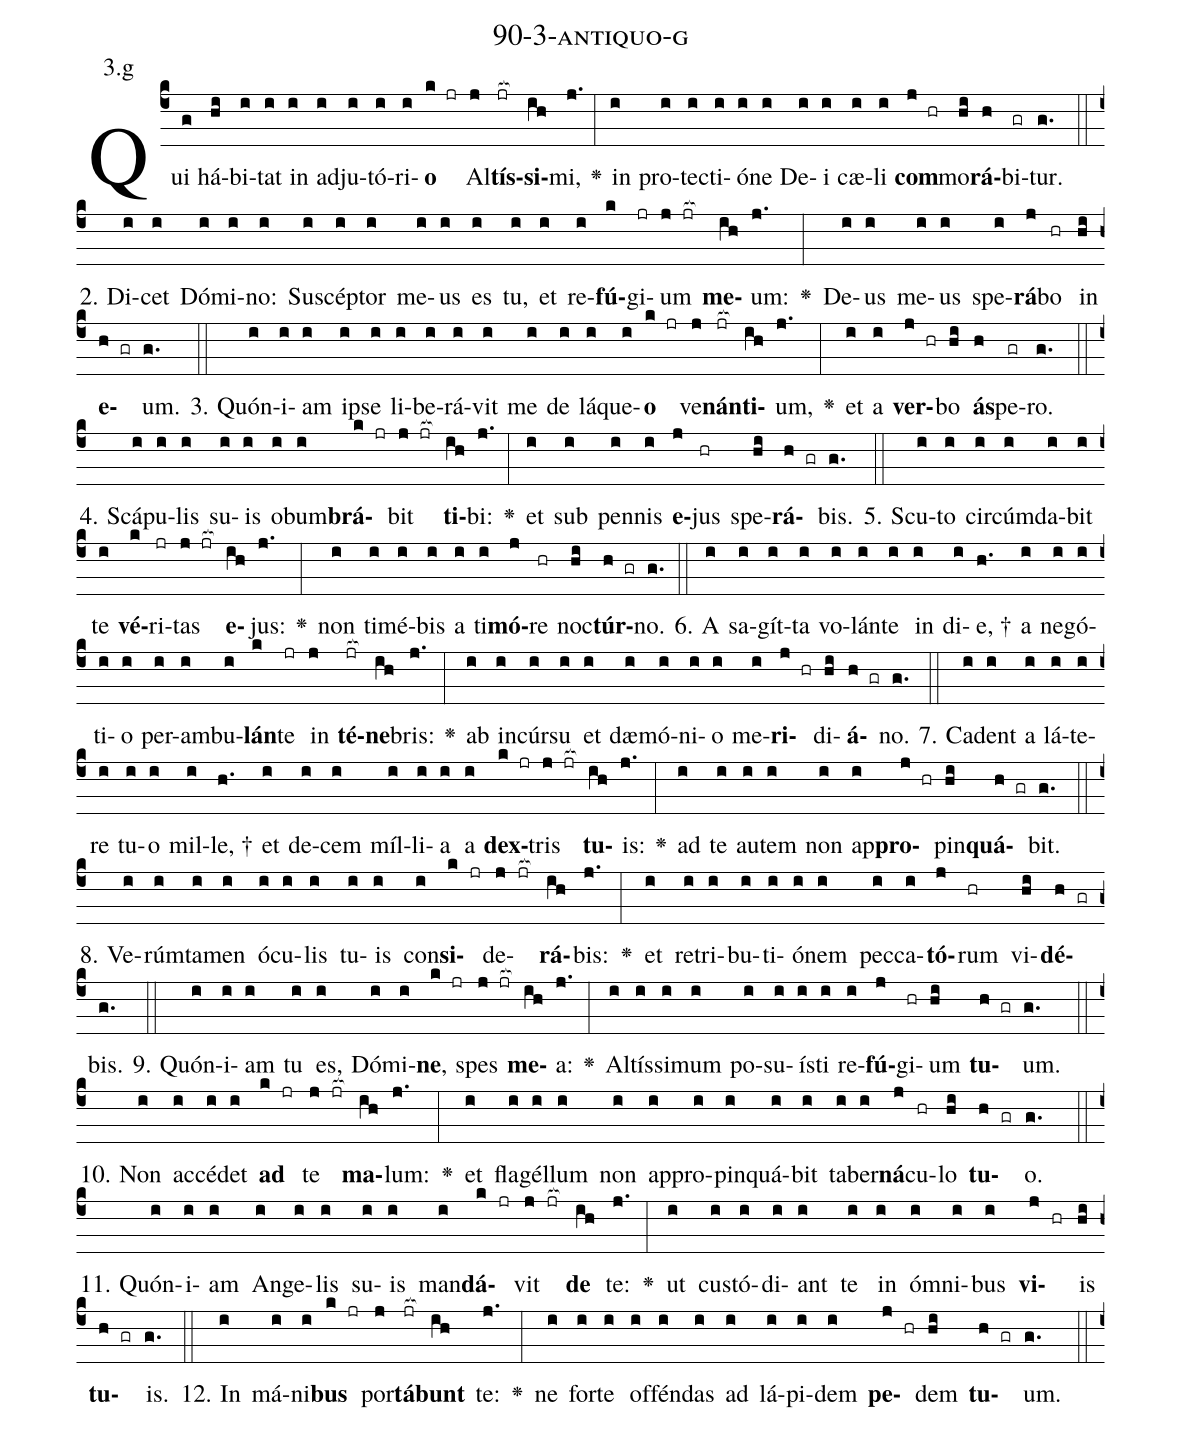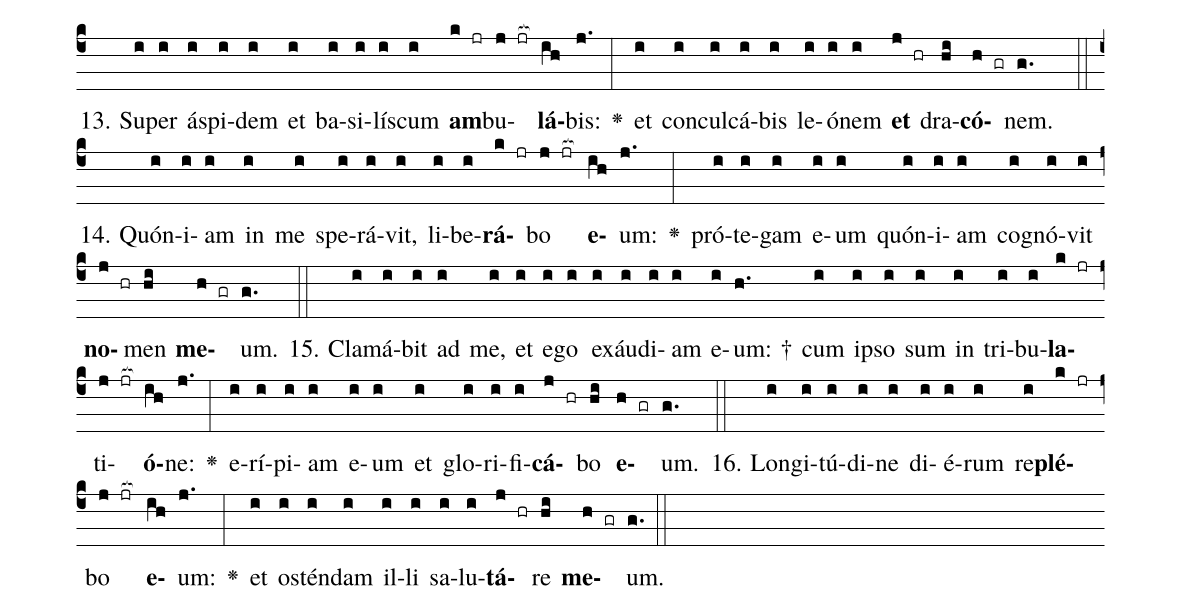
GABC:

name: 90-3-antiquo-g;
annotation: 3.g;
%%
(c4)Qui(g) há(hi)bi(i)tat(i) in(i) ad(i)ju(i)tó(i)ri(i)<b>o</b>(k jr) Al(j)<b>tís</b>(jr[ocb:1{])<b>si</b>(ih[ocb:0}])mi,(j.) <v>\greheightstar</v>(:) in(i) pro(i)tec(i)ti(i)ó(i)ne(i) De(i)i(i) cæ(i)li(i) <b>com</b>(j hr)mo(hi)<b>rá</b>(h)bi(gr)tur.(g.) (::)
2. Di(i)cet(i) Dó(i)mi(i)no:(i) Su(i)scép(i)tor(i) me(i)us(i) es(i) tu,(i) et(i) re(i)<b>fú</b>(k)gi(jr)um(j jr[ocb:1{]) <b>me</b>(ih[ocb:0}])um:(j.) <v>\greheightstar</v>(:) De(i)us(i) me(i)us(i) spe(i)<b>rá</b>(j)bo(hr) in(hi) <b>e</b>(h gr)um.(g.) (::)
3. Quón(i)i(i)am(i) ip(i)se(i) li(i)be(i)rá(i)vit(i) me(i) de(i) lá(i)que(i)<b>o</b>(k jr) ve(j)<b>nán</b>(jr[ocb:1{])<b>ti</b>(ih[ocb:0}])um,(j.) <v>\greheightstar</v>(:) et(i) a(i) <b>ver</b>(j hr)bo(hi) <b>ás</b>(h)pe(gr)ro.(g.) (::)
4. Scá(i)pu(i)lis(i) su(i)is(i) ob(i)um(i)<b>brá</b>(k jr)bit(j jr[ocb:1{]) <b>ti</b>(ih[ocb:0}])bi:(j.) <v>\greheightstar</v>(:) et(i) sub(i) pen(i)nis(i) <b>e</b>(j)jus(hr) spe(hi)<b>rá</b>(h gr)bis.(g.) (::)
5. Scu(i)to(i) cir(i)cúm(i)da(i)bit(i) te(i) <b>vé</b>(k)ri(jr)tas(j jr[ocb:1{]) <b>e</b>(ih[ocb:0}])jus:(j.) <v>\greheightstar</v>(:) non(i) ti(i)mé(i)bis(i) a(i) ti(i)<b>mó</b>(j)re(hr) noc(hi)<b>túr</b>(h gr)no.(g.) (::)
6. A(i) sa(i)gít(i)ta(i) vo(i)lán(i)te(i) in(i) di(i)e, †(h.) a(i) neg(i)ó(i)ti(i)o(i) per(i)am(i)bu(i)<b>lán</b>(k)te(jr) in(j) <b>té</b>(jr[ocb:1{])<b>ne</b>(ih[ocb:0}])bris:(j.) <v>\greheightstar</v>(:) ab(i) in(i)cúr(i)su(i) et(i) dæ(i)mó(i)ni(i)o(i) me(i)<b>ri</b>(j hr)di(hi)<b>á</b>(h gr)no.(g.) (::)
7. Ca(i)dent(i) a(i) lá(i)te(i)re(i) tu(i)o(i) mil(i)le, †(h.) et(i) de(i)cem(i) míl(i)li(i)a(i) a(i) <b>dex</b>(k jr)tris(j jr[ocb:1{]) <b>tu</b>(ih[ocb:0}])is:(j.) <v>\greheightstar</v>(:) ad(i) te(i) au(i)tem(i) non(i) ap(i)<b>pro</b>(j hr)pin(hi)<b>quá</b>(h gr)bit.(g.) (::)
8. Ve(i)rúm(i)ta(i)men(i) ó(i)cu(i)lis(i) tu(i)is(i) con(i)<b>si</b>(k jr)de(j jr[ocb:1{])<b>rá</b>(ih[ocb:0}])bis:(j.) <v>\greheightstar</v>(:) et(i) re(i)tri(i)bu(i)ti(i)ó(i)nem(i) pec(i)ca(i)<b>tó</b>(j)rum(hr) vi(hi)<b>dé</b>(h gr)bis.(g.) (::)
9. Quón(i)i(i)am(i) tu(i) es,(i) Dó(i)mi(i)<b>ne</b>,(k jr) spes(j jr[ocb:1{]) <b>me</b>(ih[ocb:0}])a:(j.) <v>\greheightstar</v>(:) Al(i)tís(i)si(i)mum(i) po(i)su(i)ís(i)ti(i) re(i)<b>fú</b>(j)gi(hr)um(hi) <b>tu</b>(h gr)um.(g.) (::)
10. Non(i) ac(i)cé(i)det(i) <b>ad</b>(k jr) te(j jr[ocb:1{]) <b>ma</b>(ih[ocb:0}])lum:(j.) <v>\greheightstar</v>(:) et(i) fla(i)gél(i)lum(i) non(i) ap(i)pro(i)pin(i)quá(i)bit(i) ta(i)ber(i)<b>ná</b>(j)cu(hr)lo(hi) <b>tu</b>(h gr)o.(g.) (::)
11. Quón(i)i(i)am(i) An(i)ge(i)lis(i) su(i)is(i) man(i)<b>dá</b>(k jr)vit(j jr[ocb:1{]) <b>de</b>(ih[ocb:0}]) te:(j.) <v>\greheightstar</v>(:) ut(i) cus(i)tó(i)di(i)ant(i) te(i) in(i) óm(i)ni(i)bus(i) <b>vi</b>(j hr)is(hi) <b>tu</b>(h gr)is.(g.) (::)
12. In(i) má(i)ni(i)<b>bus</b>(k jr) por(j)<b>tá</b>(jr[ocb:1{])<b>bunt</b>(ih[ocb:0}]) te:(j.) <v>\greheightstar</v>(:) ne(i) for(i)te(i) of(i)fén(i)das(i) ad(i) lá(i)pi(i)dem(i) <b>pe</b>(j hr)dem(hi) <b>tu</b>(h gr)um.(g.) (::)
13. Su(i)per(i) ás(i)pi(i)dem(i) et(i) ba(i)si(i)lís(i)cum(i) <b>am</b>(k jr)bu(j jr[ocb:1{])<b>lá</b>(ih[ocb:0}])bis:(j.) <v>\greheightstar</v>(:) et(i) con(i)cul(i)cá(i)bis(i) le(i)ó(i)nem(i) <b>et</b>(j hr) dra(hi)<b>có</b>(h gr)nem.(g.) (::)
14. Quón(i)i(i)am(i) in(i) me(i) spe(i)rá(i)vit,(i) li(i)be(i)<b>rá</b>(k jr)bo(j jr[ocb:1{]) <b>e</b>(ih[ocb:0}])um:(j.) <v>\greheightstar</v>(:) pró(i)te(i)gam(i) e(i)um(i) quón(i)i(i)am(i) co(i)gnó(i)vit(i) <b>no</b>(j hr)men(hi) <b>me</b>(h gr)um.(g.) (::)
15. Cla(i)má(i)bit(i) ad(i) me,(i) et(i) e(i)go(i) ex(i)áu(i)di(i)am(i) e(i)um: †(h.) cum(i) ip(i)so(i) sum(i) in(i) tri(i)bu(i)<b>la</b>(k jr)ti(j jr[ocb:1{])<b>ó</b>(ih[ocb:0}])ne:(j.) <v>\greheightstar</v>(:) e(i)rí(i)pi(i)am(i) e(i)um(i) et(i) glo(i)ri(i)fi(i)<b>cá</b>(j hr)bo(hi) <b>e</b>(h gr)um.(g.) (::)
16. Lon(i)gi(i)tú(i)di(i)ne(i) di(i)é(i)rum(i) re(i)<b>plé</b>(k jr)bo(j jr[ocb:1{]) <b>e</b>(ih[ocb:0}])um:(j.) <v>\greheightstar</v>(:) et(i) os(i)tén(i)dam(i) il(i)li(i) sa(i)lu(i)<b>tá</b>(j hr)re(hi) <b>me</b>(h gr)um.(g.) (::)
